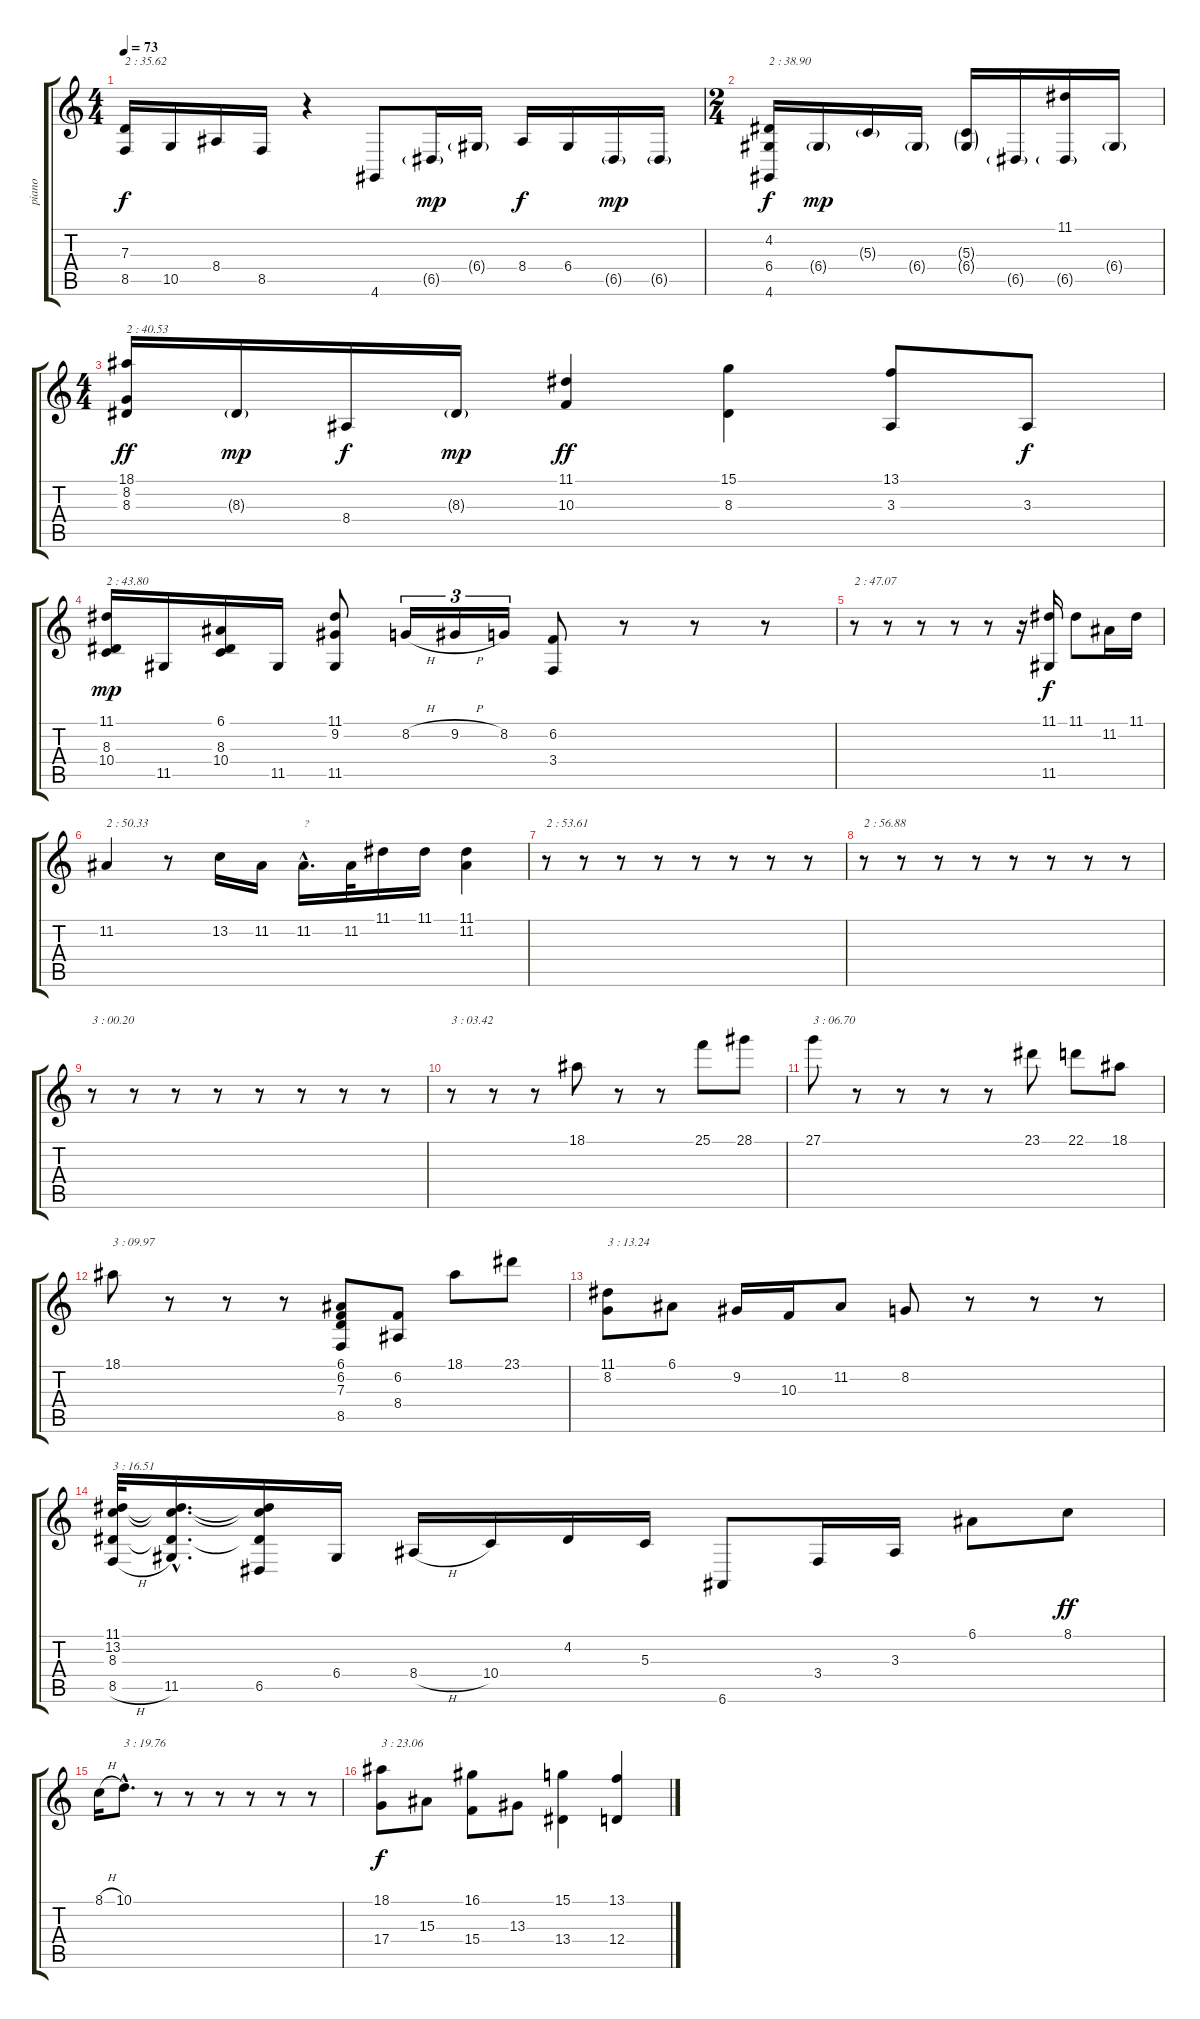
\track ("piano" "piano") {instrument acousticgrandpiano}
\staff {score tabs}
\tuning (E4 B3 G3 D3 A2 E2) {hide}
\ts (4 4)
\tempo 73
\clef g2
\ks c
(7.3 8.5).16{txt "2 : 35.62" dy f} 10.5.16 8.4.16 8.5.16 r.4 4.6.8 6.5{g}.16{dy mp} 6.4{g}.16 8.4.16{dy f} 6.4.16 6.5{g}.16{dy mp} 6.5{g}.16 |
\ts (2 4)
(4.2 6.4 4.6).16{txt "2 : 38.90" dy f} 6.4{g}.16{dy mp} 5.3{g}.16 6.4{g}.16 (5.3{g} 6.4{g}).16 6.5{g}.16 (11.1 6.5{g}).16 6.4{g}.16 |
\ts (4 4)
(18.1 8.2 8.3).16{txt "2 : 40.53" dy ff} 8.3{g}.16{dy mp} 8.4.16{dy f} 8.3{g}.16{dy mp} (11.1 10.3).4{dy ff} (15.1 8.3).4 (13.1 3.3).8 3.3.8{dy f} |
(11.1 8.3 10.4).16{txt "2 : 43.80" dy mp} 11.5.16 (6.1 8.3 10.4).16 11.5.16 (11.1 9.2 11.5).8 8.2{h}.16{tu (3 2)} 9.2{h}.16{tu (3 2)} 8.2.16{tu (3 2)} (6.2 3.4).8 r.8 r.8 r.8 |
r.8{txt "2 : 47.07"} r.8 r.8 r.8 r.8 r.16 (11.1 11.5).16{dy f} 11.1.8 11.2.16 11.1.16 |
11.2.4{txt "2 : 50.33"} r.8 13.2.16 11.2.16 11.2{hac}.16{d txt "?"} 11.2.32 11.1.16 11.1.16 (11.1 11.2).4 |
r.8{txt "2 : 53.61"} r.8 r.8 r.8 r.8 r.8 r.8 r.8 |
r.8{txt "2 : 56.88"} r.8 r.8 r.8 r.8 r.8 r.8 r.8 |
r.8{txt "3 : 00.20"} r.8 r.8 r.8 r.8 r.8 r.8 r.8 |
r.8{txt "3 : 03.42"} r.8 r.8 18.1.8 r.8 r.8 25.1.8 28.1.8 |
27.1.8{txt "3 : 06.70"} r.8 r.8 r.8 r.8 23.1.8 22.1.8 18.1.8 |
18.1.8{txt "3 : 09.97"} r.8 r.8 r.8 (6.1 6.2 7.3 8.5).8 (6.2 8.4).8 18.1.8 23.1.8 |
(11.1 8.2).8{txt "3 : 13.24"} 6.1.8 9.2.16 10.3.16 11.2.8 8.2.8 r.8 r.8 r.8 |
(11.1 13.2 8.3 8.5{h}).32{txt "3 : 16.51"} (11.1{hac t} 13.2{hac t} 8.3{hac t} 11.5{hac}).16{d} (11.1{t} 13.2{t} 8.3{t} 6.5).16 6.4.16 8.4{h}.16 10.4.16 4.2.16 5.3.16 6.6.8 3.4.16 3.3.16 6.1.8 8.1.8{dy ff} |
8.1{h}.16 10.1{hac}.8{d txt "3 : 19.76"} r.8 r.8 r.8 r.8 r.8 r.8 |
(18.1 17.4).8{txt "3 : 23.06" dy f} 15.3.8 (16.1 15.4).8 13.3.8 (15.1 13.4).4 (13.1 12.4).4
